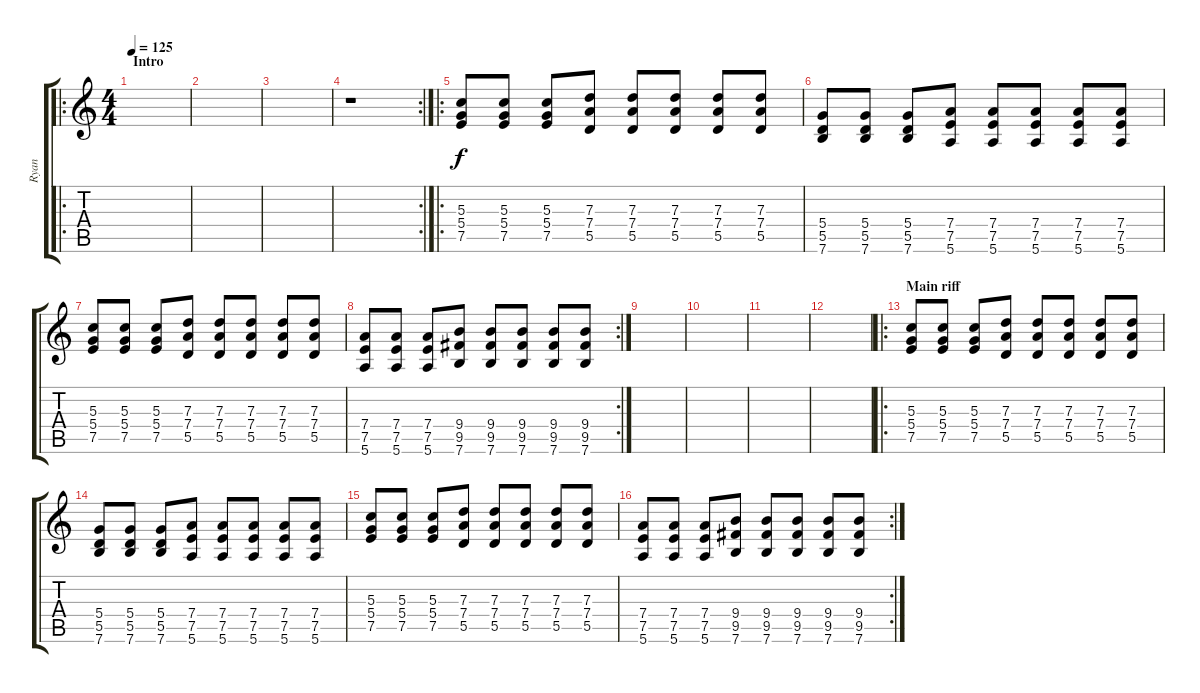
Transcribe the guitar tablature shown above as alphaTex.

\track ("Ryan" "Ryan") {instrument distortionguitar}
\staff {score tabs}
\tuning (E4 B3 G3 D3 A2 E2) {hide}
\ro
\ts (4 4)
\section ("" "Intro ")
\tempo 125
\clef g2
\ks c
|
|
|
\rc 2
r.1 |
\ro
(5.3 5.4 7.5).8 (5.3 5.4 7.5).8 (5.3 5.4 7.5).8 (7.3 7.4 5.5).8 (7.3 7.4 5.5).8 (7.3 7.4 5.5).8 (7.3 7.4 5.5).8 (7.3 7.4 5.5).8 |
(5.4 5.5 7.6).8 (5.4 5.5 7.6).8 (5.4 5.5 7.6).8 (7.4 7.5 5.6).8 (7.4 7.5 5.6).8 (7.4 7.5 5.6).8 (7.4 7.5 5.6).8 (7.4 7.5 5.6).8 |
(5.3 5.4 7.5).8 (5.3 5.4 7.5).8 (5.3 5.4 7.5).8 (7.3 7.4 5.5).8 (7.3 7.4 5.5).8 (7.3 7.4 5.5).8 (7.3 7.4 5.5).8 (7.3 7.4 5.5).8 |
\rc 2
(7.4 7.5 5.6).8 (7.4 7.5 5.6).8 (7.4 7.5 5.6).8 (9.4 9.5 7.6).8 (9.4 9.5 7.6).8 (9.4 9.5 7.6).8 (9.4 9.5 7.6).8 (9.4 9.5 7.6).8 |
|
|
|
|
\ro
\section ("" "Main riff")
(5.3 5.4 7.5).8 (5.3 5.4 7.5).8 (5.3 5.4 7.5).8 (7.3 7.4 5.5).8 (7.3 7.4 5.5).8 (7.3 7.4 5.5).8 (7.3 7.4 5.5).8 (7.3 7.4 5.5).8 |
(5.4 5.5 7.6).8 (5.4 5.5 7.6).8 (5.4 5.5 7.6).8 (7.4 7.5 5.6).8 (7.4 7.5 5.6).8 (7.4 7.5 5.6).8 (7.4 7.5 5.6).8 (7.4 7.5 5.6).8 |
(5.3 5.4 7.5).8 (5.3 5.4 7.5).8 (5.3 5.4 7.5).8 (7.3 7.4 5.5).8 (7.3 7.4 5.5).8 (7.3 7.4 5.5).8 (7.3 7.4 5.5).8 (7.3 7.4 5.5).8 |
\rc 2
(7.4 7.5 5.6).8 (7.4 7.5 5.6).8 (7.4 7.5 5.6).8 (9.4 9.5 7.6).8 (9.4 9.5 7.6).8 (9.4 9.5 7.6).8 (9.4 9.5 7.6).8 (9.4 9.5 7.6).8
